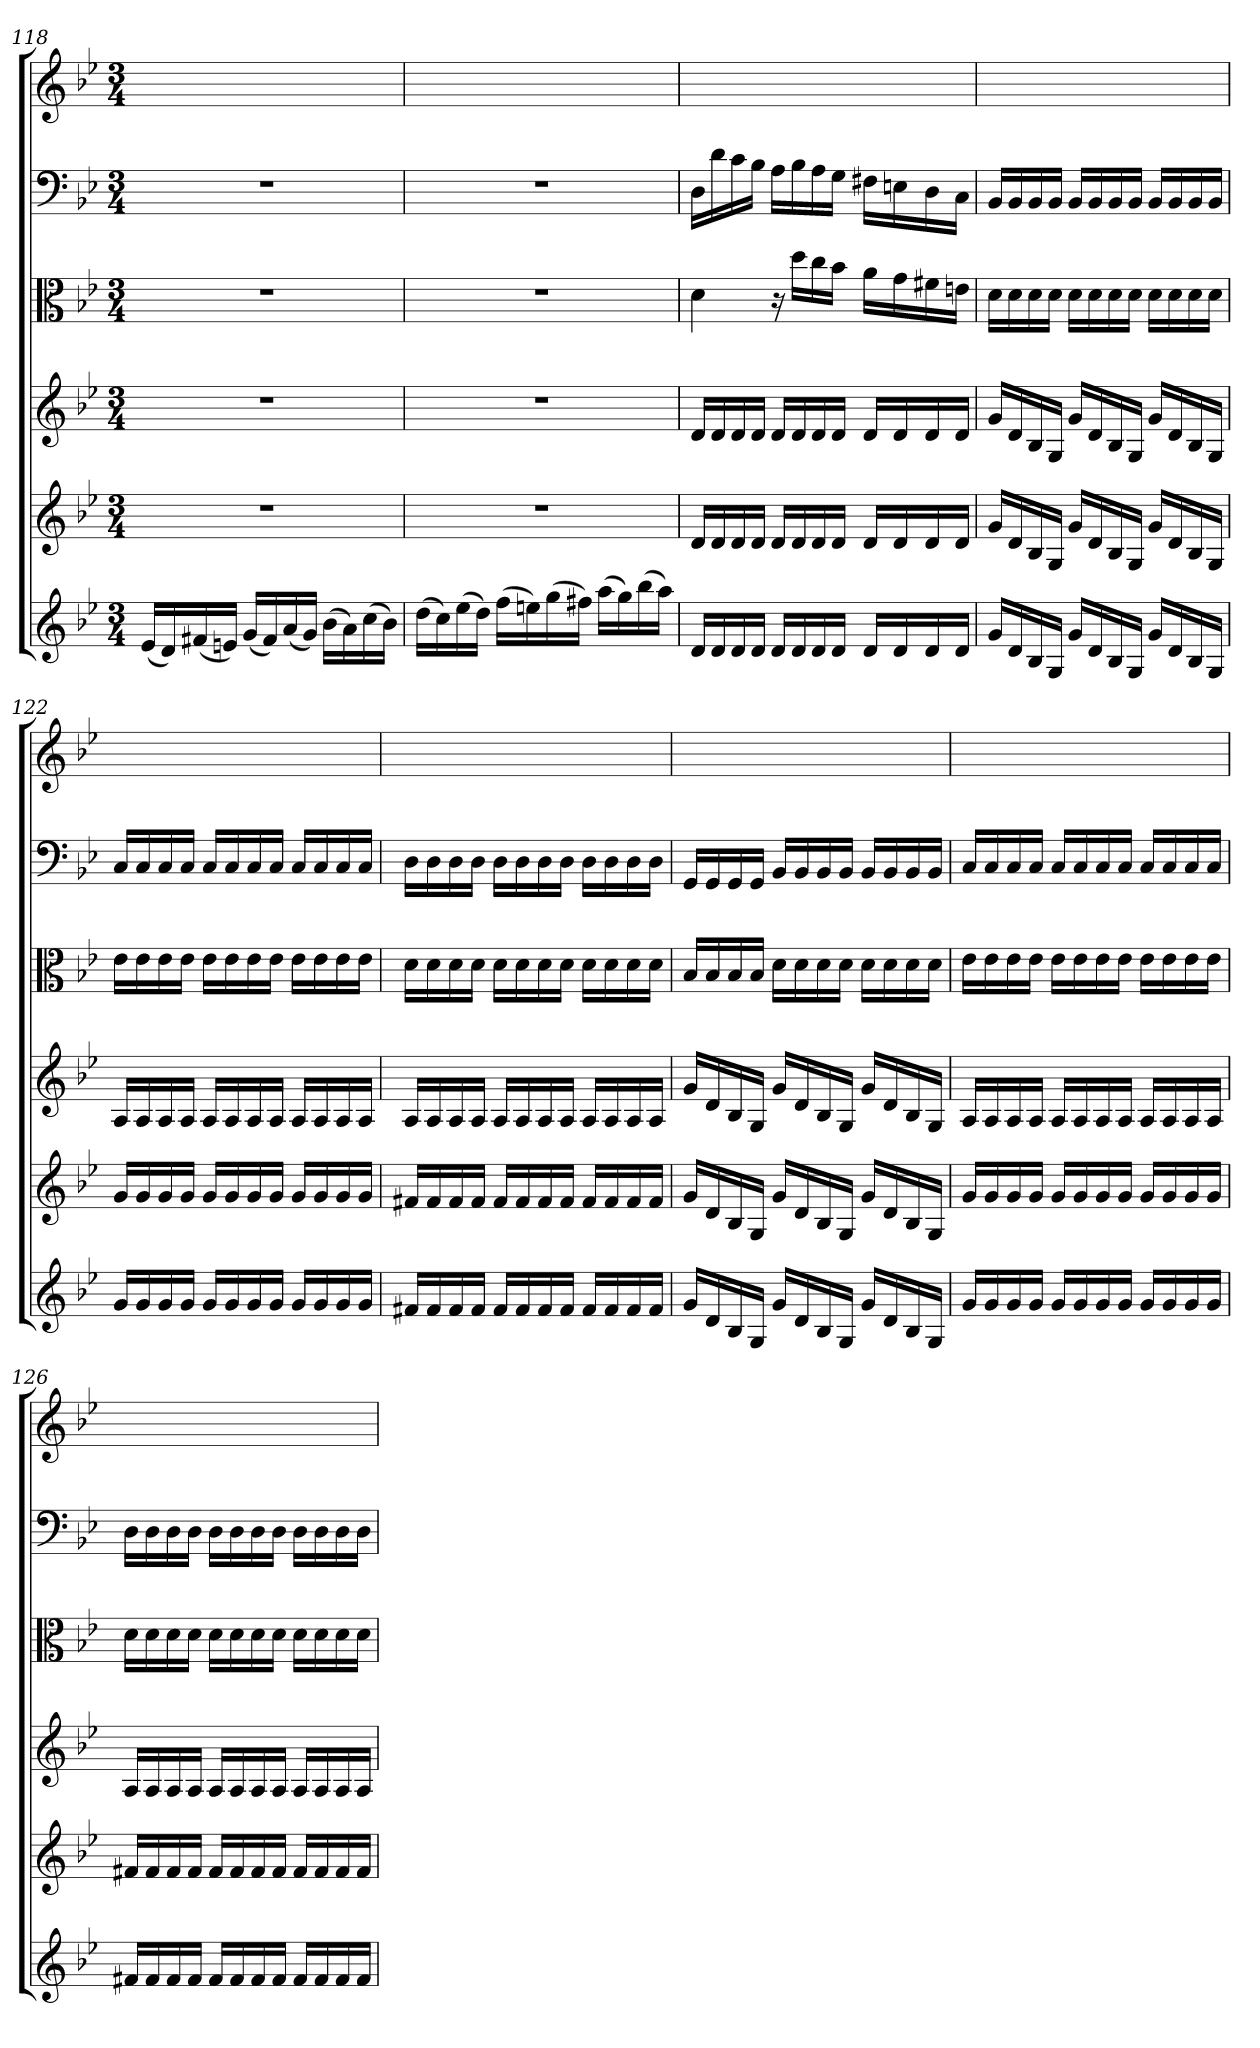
**kern	**kern	**kern	**kern	**kern	**kern
*part6	*part5	*part4	*part3	*part2	*part1
*staff6	*staff5	*staff4	*staff3	*staff2	*staff1
*clefG2	*clefG2	*clefG2	*clefC3	*clefF4	*clefG2
*k[b-e-]	*k[b-e-]	*k[b-e-]	*k[b-e-]	*k[b-e-]	*k[b-e-]
*g:	*g:	*g:	*g:	*g:	*g:
*M3/4	*M3/4	*M3/4	*M3/4	*M3/4	*M3/4
=118	=118	=118	=118	=118	=118
(16e-/LL	2.r	2.r	2.r	2.r	2.ryy
16d/)	.	.	.	.	.
(16f#X/	.	.	.	.	.
16en/JJ)	.	.	.	.	.
(16g/LL	.	.	.	.	.
16f#/)	.	.	.	.	.
(16a/	.	.	.	.	.
16g/JJ)	.	.	.	.	.
(16b-\LL	.	.	.	.	.
16a\)	.	.	.	.	.
(16cc\	.	.	.	.	.
16b-\JJ)	.	.	.	.	.
=119	=119	=119	=119	=119	=119
(16dd\LL	2.r	2.r	2.r	2.r	2.ryy
16cc\)	.	.	.	.	.
(16ee-\	.	.	.	.	.
16dd\JJ)	.	.	.	.	.
(16ff\LL	.	.	.	.	.
16een\)	.	.	.	.	.
(16gg\	.	.	.	.	.
16ff#X\JJ)	.	.	.	.	.
(16aa\LL	.	.	.	.	.
16gg\)	.	.	.	.	.
(16bb-\	.	.	.	.	.
16aa\JJ)	.	.	.	.	.
=120	=120	=120	=120	=120	=120
16d/LL	16d/LL	16d/LL	4d\	16D\LL	2.ryy
16d/	16d/	16d/	.	16d\	.
16d/	16d/	16d/	.	16c\	.
16d/JJ	16d/JJ	16d/JJ	.	16B-\JJ	.
16d/LL	16d/LL	16d/LL	16r	16A\LL	.
16d/	16d/	16d/	16dd\LL	16B-\	.
16d/	16d/	16d/	16cc\	16A\	.
16d/JJ	16d/JJ	16d/JJ	16b-\JJ	16G\JJ	.
16d/LL	16d/LL	16d/LL	16a\LL	16F#X\LL	.
16d/	16d/	16d/	16g\	16En\	.
16d/	16d/	16d/	16f#X\	16D\	.
16d/JJ	16d/JJ	16d/JJ	16en\JJ	16C\JJ	.
=121	=121	=121	=121	=121	=121
16g/LL	16g/LL	16g/LL	16d\LL	16BB-/LL	2.ryy
16d/	16d/	16d/	16d\	16BB-/	.
16B-/	16B-/	16B-/	16d\	16BB-/	.
16G/JJ	16G/JJ	16G/JJ	16d\JJ	16BB-/JJ	.
16g/LL	16g/LL	16g/LL	16d\LL	16BB-/LL	.
16d/	16d/	16d/	16d\	16BB-/	.
16B-/	16B-/	16B-/	16d\	16BB-/	.
16G/JJ	16G/JJ	16G/JJ	16d\JJ	16BB-/JJ	.
16g/LL	16g/LL	16g/LL	16d\LL	16BB-/LL	.
16d/	16d/	16d/	16d\	16BB-/	.
16B-/	16B-/	16B-/	16d\	16BB-/	.
16G/JJ	16G/JJ	16G/JJ	16d\JJ	16BB-/JJ	.
=122	=122	=122	=122	=122	=122
16g/LL	16g/LL	16A/LL	16e-\LL	16C/LL	2.ryy
16g/	16g/	16A/	16e-\	16C/	.
16g/	16g/	16A/	16e-\	16C/	.
16g/JJ	16g/JJ	16A/JJ	16e-\JJ	16C/JJ	.
16g/LL	16g/LL	16A/LL	16e-\LL	16C/LL	.
16g/	16g/	16A/	16e-\	16C/	.
16g/	16g/	16A/	16e-\	16C/	.
16g/JJ	16g/JJ	16A/JJ	16e-\JJ	16C/JJ	.
16g/LL	16g/LL	16A/LL	16e-\LL	16C/LL	.
16g/	16g/	16A/	16e-\	16C/	.
16g/	16g/	16A/	16e-\	16C/	.
16g/JJ	16g/JJ	16A/JJ	16e-\JJ	16C/JJ	.
=123	=123	=123	=123	=123	=123
16f#X/LL	16f#X/LL	16A/LL	16d\LL	16D\LL	2.ryy
16f#/	16f#/	16A/	16d\	16D\	.
16f#/	16f#/	16A/	16d\	16D\	.
16f#/JJ	16f#/JJ	16A/JJ	16d\JJ	16D\JJ	.
16f#/LL	16f#/LL	16A/LL	16d\LL	16D\LL	.
16f#/	16f#/	16A/	16d\	16D\	.
16f#/	16f#/	16A/	16d\	16D\	.
16f#/JJ	16f#/JJ	16A/JJ	16d\JJ	16D\JJ	.
16f#/LL	16f#/LL	16A/LL	16d\LL	16D\LL	.
16f#/	16f#/	16A/	16d\	16D\	.
16f#/	16f#/	16A/	16d\	16D\	.
16f#/JJ	16f#/JJ	16A/JJ	16d\JJ	16D\JJ	.
=124	=124	=124	=124	=124	=124
16g/LL	16g/LL	16g/LL	16B-/LL	16GG/LL	2.ryy
16d/	16d/	16d/	16B-/	16GG/	.
16B-/	16B-/	16B-/	16B-/	16GG/	.
16G/JJ	16G/JJ	16G/JJ	16B-/JJ	16GG/JJ	.
16g/LL	16g/LL	16g/LL	16d\LL	16BB-/LL	.
16d/	16d/	16d/	16d\	16BB-/	.
16B-/	16B-/	16B-/	16d\	16BB-/	.
16G/JJ	16G/JJ	16G/JJ	16d\JJ	16BB-/JJ	.
16g/LL	16g/LL	16g/LL	16d\LL	16BB-/LL	.
16d/	16d/	16d/	16d\	16BB-/	.
16B-/	16B-/	16B-/	16d\	16BB-/	.
16G/JJ	16G/JJ	16G/JJ	16d\JJ	16BB-/JJ	.
=125	=125	=125	=125	=125	=125
16g/LL	16g/LL	16A/LL	16e-\LL	16C/LL	2.ryy
16g/	16g/	16A/	16e-\	16C/	.
16g/	16g/	16A/	16e-\	16C/	.
16g/JJ	16g/JJ	16A/JJ	16e-\JJ	16C/JJ	.
16g/LL	16g/LL	16A/LL	16e-\LL	16C/LL	.
16g/	16g/	16A/	16e-\	16C/	.
16g/	16g/	16A/	16e-\	16C/	.
16g/JJ	16g/JJ	16A/JJ	16e-\JJ	16C/JJ	.
16g/LL	16g/LL	16A/LL	16e-\LL	16C/LL	.
16g/	16g/	16A/	16e-\	16C/	.
16g/	16g/	16A/	16e-\	16C/	.
16g/JJ	16g/JJ	16A/JJ	16e-\JJ	16C/JJ	.
=126	=126	=126	=126	=126	=126
16f#X/LL	16f#X/LL	16A/LL	16d\LL	16D\LL	2.ryy
16f#/	16f#/	16A/	16d\	16D\	.
16f#/	16f#/	16A/	16d\	16D\	.
16f#/JJ	16f#/JJ	16A/JJ	16d\JJ	16D\JJ	.
16f#/LL	16f#/LL	16A/LL	16d\LL	16D\LL	.
16f#/	16f#/	16A/	16d\	16D\	.
16f#/	16f#/	16A/	16d\	16D\	.
16f#/JJ	16f#/JJ	16A/JJ	16d\JJ	16D\JJ	.
16f#/LL	16f#/LL	16A/LL	16d\LL	16D\LL	.
16f#/	16f#/	16A/	16d\	16D\	.
16f#/	16f#/	16A/	16d\	16D\	.
16f#/JJ	16f#/JJ	16A/JJ	16d\JJ	16D\JJ	.
=	=	=	=	=	=
*-	*-	*-	*-	*-	*-
